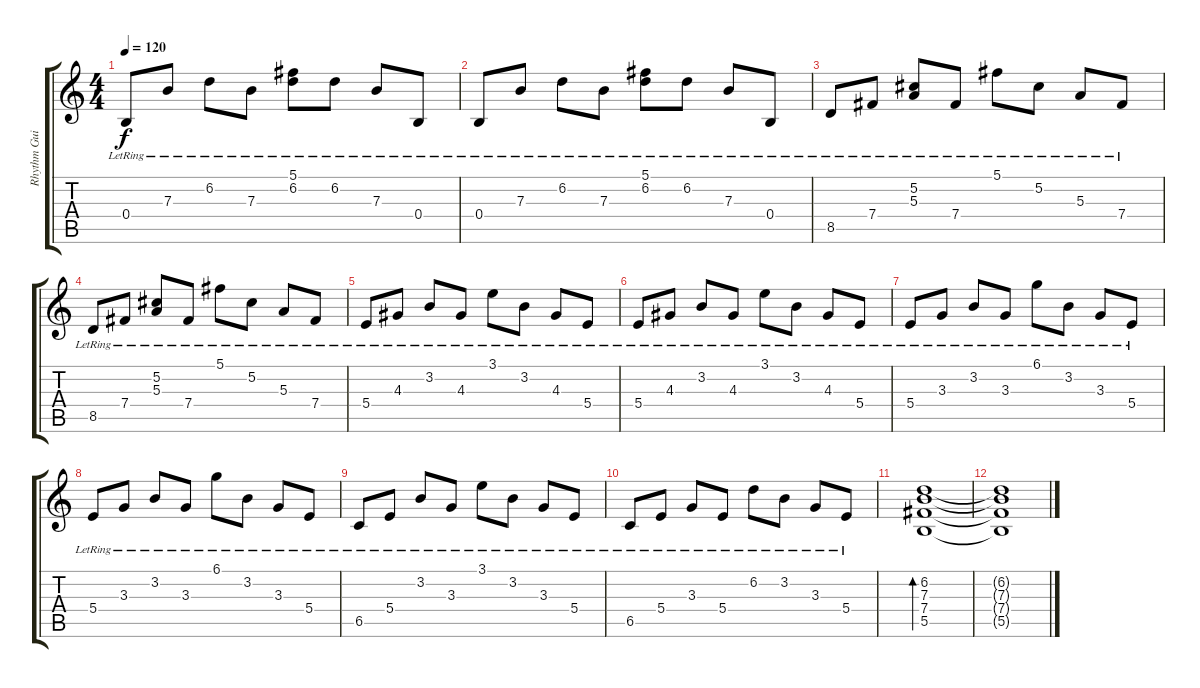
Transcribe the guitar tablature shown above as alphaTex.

\track ("Rhythm Guitar 1" "Rhythm Gui") {instrument acousticguitarnylon}
\staff {score tabs}
\tuning (Db4 Ab3 E3 B2 Gb2 Db2) {hide}
\ts (4 4)
\tempo 120
\clef g2
\ks c
0.4{lr}.8{dy f} 7.3{lr}.8 6.2{lr}.8 7.3{lr}.8 (5.1{lr} 6.2{lr}).8 6.2{lr}.8 7.3{lr}.8 0.4{lr}.8 |
0.4{lr}.8 7.3{lr}.8 6.2{lr}.8 7.3{lr}.8 (5.1{lr} 6.2{lr}).8 6.2{lr}.8 7.3{lr}.8 0.4{lr}.8 |
8.5{lr}.8 7.4{lr}.8 (5.2{lr} 5.3{lr}).8 7.4{lr}.8 5.1{lr}.8 5.2{lr}.8 5.3{lr}.8 7.4{lr}.8 |
8.5{lr}.8 7.4{lr}.8 (5.2{lr} 5.3{lr}).8 7.4{lr}.8 5.1{lr}.8 5.2{lr}.8 5.3{lr}.8 7.4{lr}.8 |
5.4{lr}.8 4.3{lr}.8 3.2{lr}.8 4.3{lr}.8 3.1{lr}.8 3.2{lr}.8 4.3{lr}.8 5.4{lr}.8 |
5.4{lr}.8 4.3{lr}.8 3.2{lr}.8 4.3{lr}.8 3.1{lr}.8 3.2{lr}.8 4.3{lr}.8 5.4{lr}.8 |
5.4{lr}.8 3.3{lr}.8 3.2{lr}.8 3.3{lr}.8 6.1{lr}.8 3.2{lr}.8 3.3{lr}.8 5.4{lr}.8 |
5.4{lr}.8 3.3{lr}.8 3.2{lr}.8 3.3{lr}.8 6.1{lr}.8 3.2{lr}.8 3.3{lr}.8 5.4{lr}.8 |
6.5{lr}.8 5.4{lr}.8 3.2{lr}.8 3.3{lr}.8 3.1{lr}.8 3.2{lr}.8 3.3{lr}.8 5.4{lr}.8 |
6.5{lr}.8 5.4{lr}.8 3.3{lr}.8 5.4{lr}.8 6.2{lr}.8 3.2{lr}.8 3.3{lr}.8 5.4{lr}.8 |
(6.2 7.3 7.4 5.5).1{bd 120} |
(6.2{t} 7.3{t} 7.4{t} 5.5{t}).1
